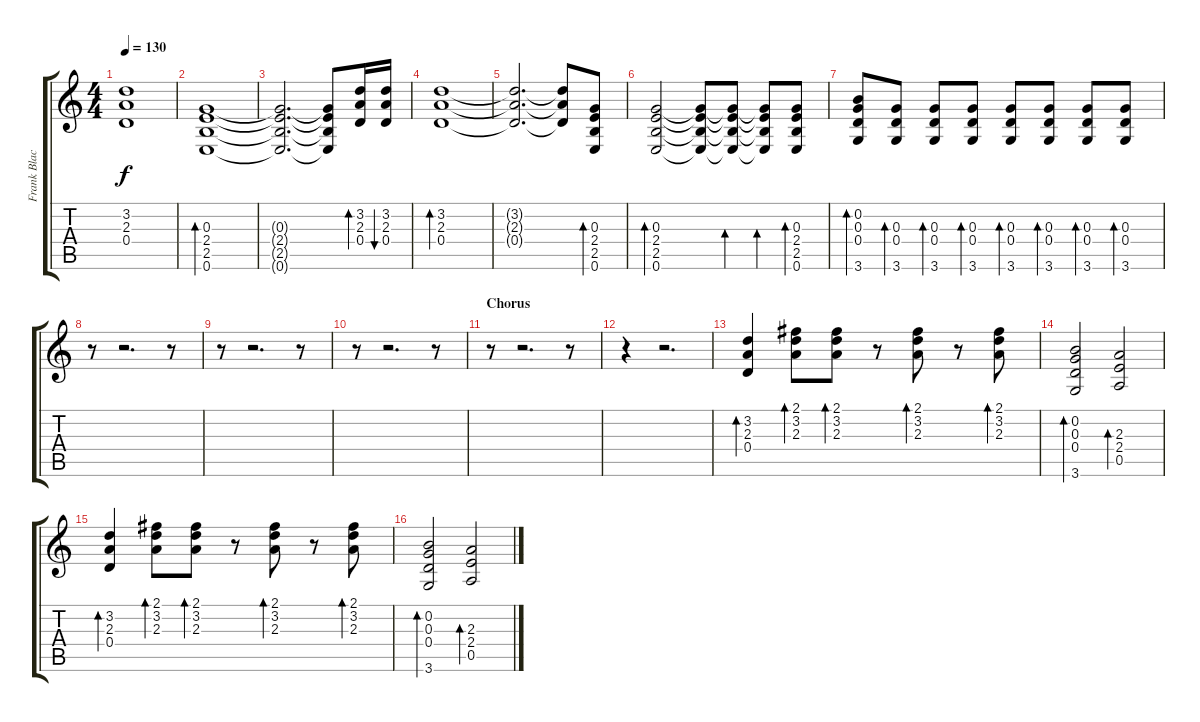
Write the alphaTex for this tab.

\track ("Frank Black - Guitar 1 Overdubs" "Frank Blac") {instrument overdrivenguitar}
\staff {score tabs}
\tuning (E4 B3 G3 D3 A2 E2) {hide}
\ts (4 4)
\tempo 130
\clef g2
\ks c
(3.2{t} 2.3{t} 0.4{t}).1{dy f} |
(0.3 2.4 2.5 0.6).1{bd 60} |
(0.3{t} 2.4{t} 2.5{t} 0.6{t}).2{d} (0.3{t} 2.4{t} 2.5{t} 0.6{t}).8 (3.2 2.3 0.4).16{bd 60} (3.2 2.3 0.4).16{bu 60} |
(3.2 2.3 0.4).1{bd 60} |
(3.2{t} 2.3{t} 0.4{t}).2{d} (3.2{t} 2.3{t} 0.4{t}).8 (0.3 2.4 2.5 0.6).8{bd 60} |
(0.3 2.4 2.5 0.6).2{bd 60} (0.3{t} 2.4{t} 2.5{t} 0.6{t}).8 (0.3{t} 2.4{t} 2.5{t} 0.6{t}).8{bd 60} (0.3{t} 2.4{t} 2.5{t} 0.6{t}).8{bd 60} (0.3 2.4 2.5 0.6).8{bd 60} |
(0.2 0.3 0.4 3.6).8{bd 60} (0.3 0.4 3.6).8{bd 60} (0.3 0.4 3.6).8{bd 60} (0.3 0.4 3.6).8{bd 60} (0.3 0.4 3.6).8{bd 60} (0.3 0.4 3.6).8{bd 60} (0.3 0.4 3.6).8{bd 60} (0.3 0.4 3.6).8{bd 60} |
\section ("" "")
r.8 r.2{d} r.8 |
r.8 r.2{d} r.8 |
r.8 r.2{d} r.8 |
\section ("" "Chorus")
r.8 r.2{d} r.8 |
r.4 r.2{d} |
(3.2 2.3 0.4).4{bd 60} (2.1 3.2 2.3).8{bd 60} (2.1 3.2 2.3).8{bd 60} r.8 (2.1 3.2 2.3).8{bd 60} r.8 (2.1 3.2 2.3).8{bd 60} |
(0.2 0.3 0.4 3.6).2{bd 60} (2.3 2.4 0.5).2{bd 60} |
(3.2 2.3 0.4).4{bd 60} (2.1 3.2 2.3).8{bd 60} (2.1 3.2 2.3).8{bd 60} r.8 (2.1 3.2 2.3).8{bd 60} r.8 (2.1 3.2 2.3).8{bd 60} |
(0.2 0.3 0.4 3.6).2{bd 60} (2.3 2.4 0.5).2{bd 60}
